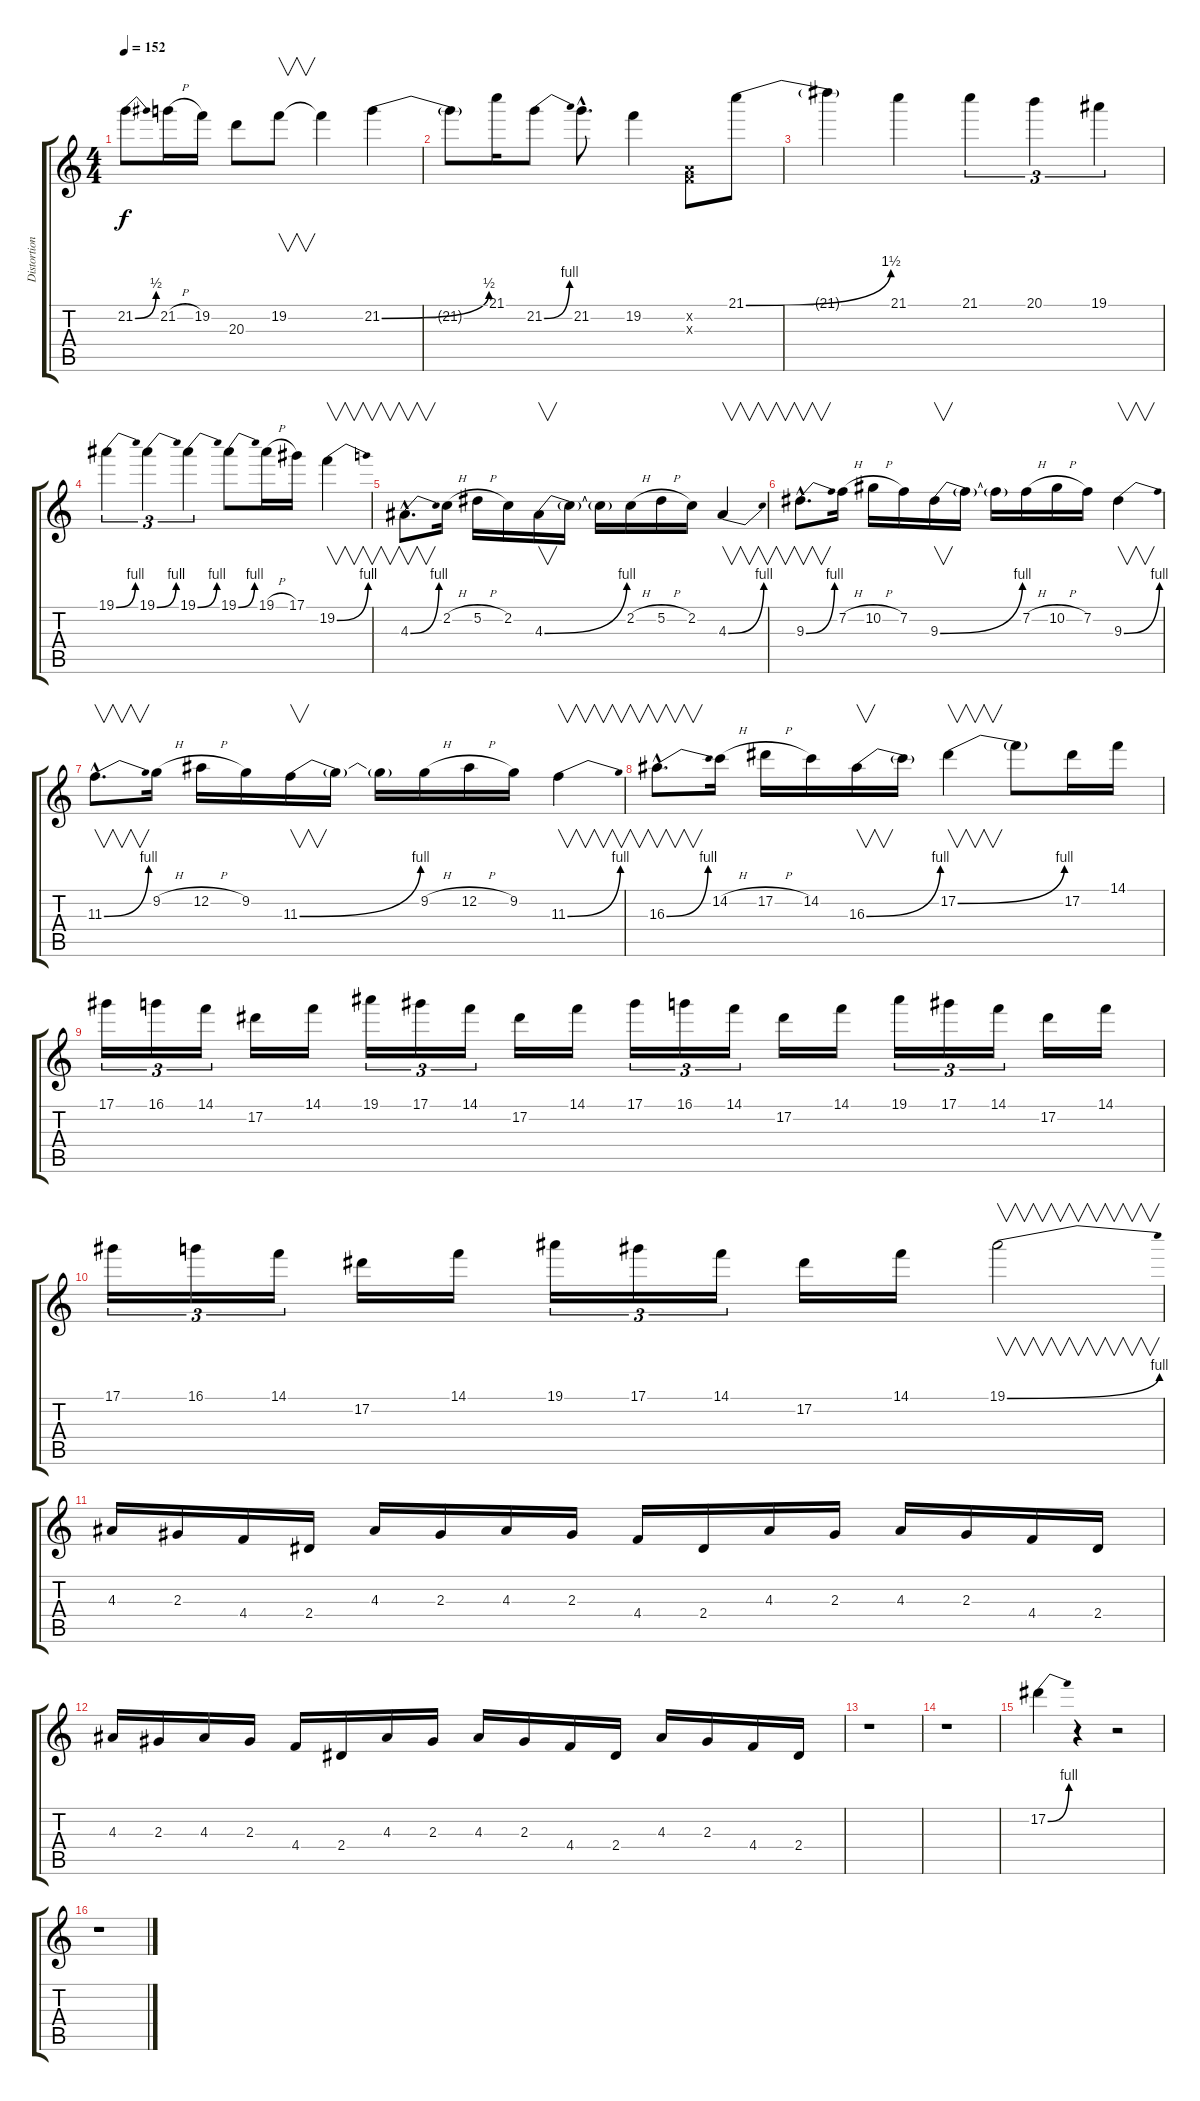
\track ("Distortion Guitar (Solo)" "Distortion") {instrument distortionguitar}
\staff {score tabs}
\tuning (Eb4 Bb3 Gb3 Db3 Ab2 Eb2) {hide}
\ts (4 4)
\tempo 152
\clef g2
\ks c
21.2{be (bend 0 0 60 2)}.8{dy f} 21.2{h}.16 19.2.16 20.3.8 19.2.8{v} 19.2{t}.4 21.2{be (bend 0 0 60 2)}.4 |
21.2{t}.8 21.1.16 21.2{be (bend 0 0 60 4)}.8 21.2{hac}.8{d} 19.2.4 (-1.2{x} -1.3{x}).8 21.1{be (bend 0 0 60 6)}.8 |
21.1{t}.4 21.1.4 21.1.4{tu (3 2)} 20.1.4{tu (3 2)} 19.1.4{tu (3 2)} |
19.1{be (bend 0 0 60 4)}.4{tu (3 2)} 19.1{be (bend 0 0 60 4)}.4{tu (3 2)} 19.1{be (bend 0 0 60 4)}.4{tu (3 2)} 19.1{be (bend 0 0 60 4)}.8 19.1{h}.16 17.1.16 19.2{be (bend 0 0 60 4)}.4{v} |
4.3{be (bend 0 0 60 4) hac}.8{v d} 2.2{h}.16 5.2{h}.16 2.2.16 4.3{be (bend 0 0 60 4)}.16{v} 4.3{t}.16 4.3{t}.16 2.2{h}.16 5.2{h}.16 2.2.16 4.3{be (bend 0 0 60 4)}.4{v} |
9.3{be (bend 0 0 60 4) hac}.8{v d} 7.2{h}.16 10.2{h}.16 7.2.16 9.3{be (bend 0 0 60 4)}.16{v} 9.3{t}.16 9.3{t}.16 7.2{h}.16 10.2{h}.16 7.2.16 9.3{be (bend 0 0 60 4)}.4{v} |
11.3{be (bend 0 0 60 4) hac}.8{v d} 9.2{h}.16 12.2{h}.16 9.2.16 11.3{be (bend 0 0 60 4)}.16{v} 11.3{t}.16 11.3{t}.16 9.2{h}.16 12.2{h}.16 9.2.16 11.3{be (bend 0 0 60 4)}.4{v} |
16.3{be (bend 0 0 60 4) hac}.8{v d} 14.2{h}.16 17.2{h}.16 14.2.16 16.3{be (bend 0 0 60 4)}.16{v} 16.3{t}.16 17.2{be (bend 0 0 60 4)}.4{v} 17.2{t}.8 17.2.16 14.1.16 |
17.1.16{tu (3 2)} 16.1.16{tu (3 2)} 14.1.16{tu (3 2)} 17.2.16 14.1.16 19.1.16{tu (3 2)} 17.1.16{tu (3 2)} 14.1.16{tu (3 2)} 17.2.16 14.1.16 17.1.16{tu (3 2)} 16.1.16{tu (3 2)} 14.1.16{tu (3 2)} 17.2.16 14.1.16 19.1.16{tu (3 2)} 17.1.16{tu (3 2)} 14.1.16{tu (3 2)} 17.2.16 14.1.16 |
17.1.16{tu (3 2)} 16.1.16{tu (3 2)} 14.1.16{tu (3 2)} 17.2.16 14.1.16 19.1.16{tu (3 2)} 17.1.16{tu (3 2)} 14.1.16{tu (3 2)} 17.2.16 14.1.16 19.1{be (bend 0 0 60 4)}.2{v} |
4.3.16 2.3.16 4.4.16 2.4.16 4.3.16 2.3.16 4.3.16 2.3.16 4.4.16 2.4.16 4.3.16 2.3.16 4.3.16 2.3.16 4.4.16 2.4.16 |
4.3.16 2.3.16 4.3.16 2.3.16 4.4.16 2.4.16 4.3.16 2.3.16 4.3.16 2.3.16 4.4.16 2.4.16 4.3.16 2.3.16 4.4.16 2.4.16 |
r.1 |
r.1 |
17.2{be (bend 0 0 60 4)}.4 r.4 r.2 |
r.1
